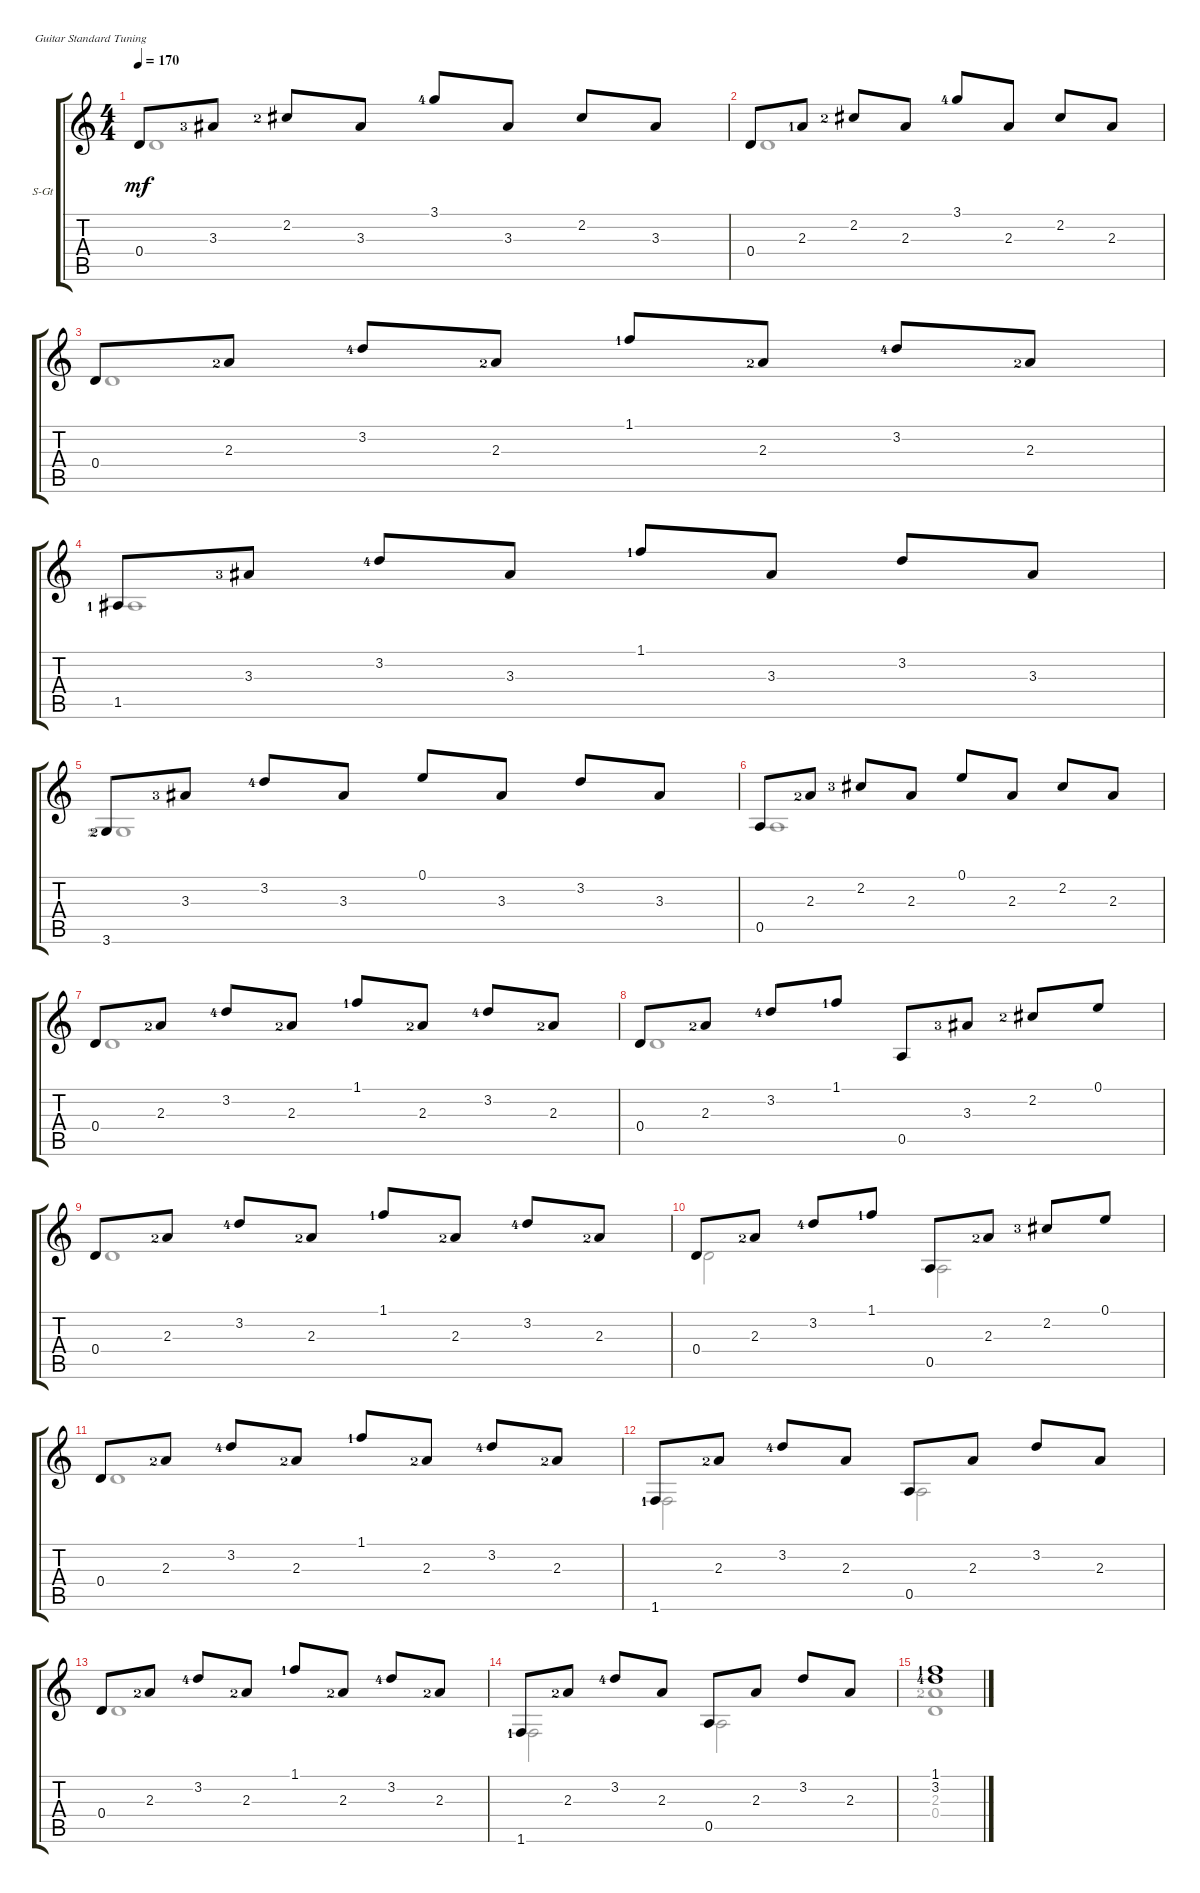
\defaultSystemsLayout 4
\bracketExtendMode groupsimilarinstruments
\firstSystemTrackNameOrientation horizontal
\otherSystemsTrackNameOrientation horizontal
\track ("Steel Guitar" "S-Gt") {instrument acousticguitarsteel}
\staff {score tabs}
\tuning (E4 B3 G3 D3 A2 E2)
\voice
\ts (4 4)
\tempo 170
\clef g2
\ks c
0.4.8{dy mf} 3.3{lf 4}.8 2.2{lf 3}.8 3.3.8 3.1{lf 5}.8 3.3.8 2.2.8 3.3.8 |
0.4.8 2.3{lf 2}.8 2.2{lf 3}.8 2.3.8 3.1{lf 5}.8 2.3.8 2.2.8 2.3.8 |
0.4.8 2.3{lf 3}.8 3.2{lf 5}.8 2.3{lf 3}.8 1.1{lf 2}.8 2.3{lf 3}.8 3.2{lf 5}.8 2.3{lf 3}.8 |
1.5{lf 2}.8 3.3{lf 4}.8 3.2{lf 5}.8 3.3.8 1.1{lf 2}.8 3.3.8 3.2.8 3.3.8 |
3.6{lf 3}.8 3.3{lf 4}.8 3.2{lf 5}.8 3.3.8 0.1.8 3.3.8 3.2.8 3.3.8 |
0.5.8 2.3{lf 3}.8 2.2{lf 4}.8 2.3.8 0.1.8 2.3.8 2.2.8 2.3.8 |
0.4.8 2.3{lf 3}.8 3.2{lf 5}.8 2.3{lf 3}.8 1.1{lf 2}.8 2.3{lf 3}.8 3.2{lf 5}.8 2.3{lf 3}.8 |
0.4.8 2.3{lf 3}.8 3.2{lf 5}.8 1.1{lf 2}.8 0.5.8 3.3{lf 4}.8 2.2{lf 3}.8 0.1.8 |
0.4.8 2.3{lf 3}.8 3.2{lf 5}.8 2.3{lf 3}.8 1.1{lf 2}.8 2.3{lf 3}.8 3.2{lf 5}.8 2.3{lf 3}.8 |
0.4.8 2.3{lf 3}.8 3.2{lf 5}.8 1.1{lf 2}.8 0.5.8 2.3{lf 3}.8 2.2{lf 4}.8 0.1.8 |
0.4.8 2.3{lf 3}.8 3.2{lf 5}.8 2.3{lf 3}.8 1.1{lf 2}.8 2.3{lf 3}.8 3.2{lf 5}.8 2.3{lf 3}.8 |
1.6{lf 2}.8 2.3{lf 3}.8 3.2{lf 5}.8 2.3.8 0.5.8 2.3.8 3.2.8 2.3.8 |
0.4.8 2.3{lf 3}.8 3.2{lf 5}.8 2.3{lf 3}.8 1.1{lf 2}.8 2.3{lf 3}.8 3.2{lf 5}.8 2.3{lf 3}.8 |
1.6{lf 2}.8 2.3{lf 3}.8 3.2{lf 5}.8 2.3.8 0.5.8 2.3.8 3.2.8 2.3.8 |
(1.1{lf 2} 3.2{lf 5}).1
\voice
\clef g2
\ottava regular
\simile none
\ks c
0.4.1{dy mf} |
0.4.1 |
0.4.1 |
1.5{lf 2}.1 |
3.6{lf 3}.1 |
0.5.1 |
0.4.1 |
0.4.1 |
0.4.1 |
0.4.2 0.5.2 |
0.4.1 |
1.6{lf 2}.2 0.5.2 |
0.4.1 |
1.6{lf 2}.2 0.5.2 |
(2.3{lf 3} 0.4).1
